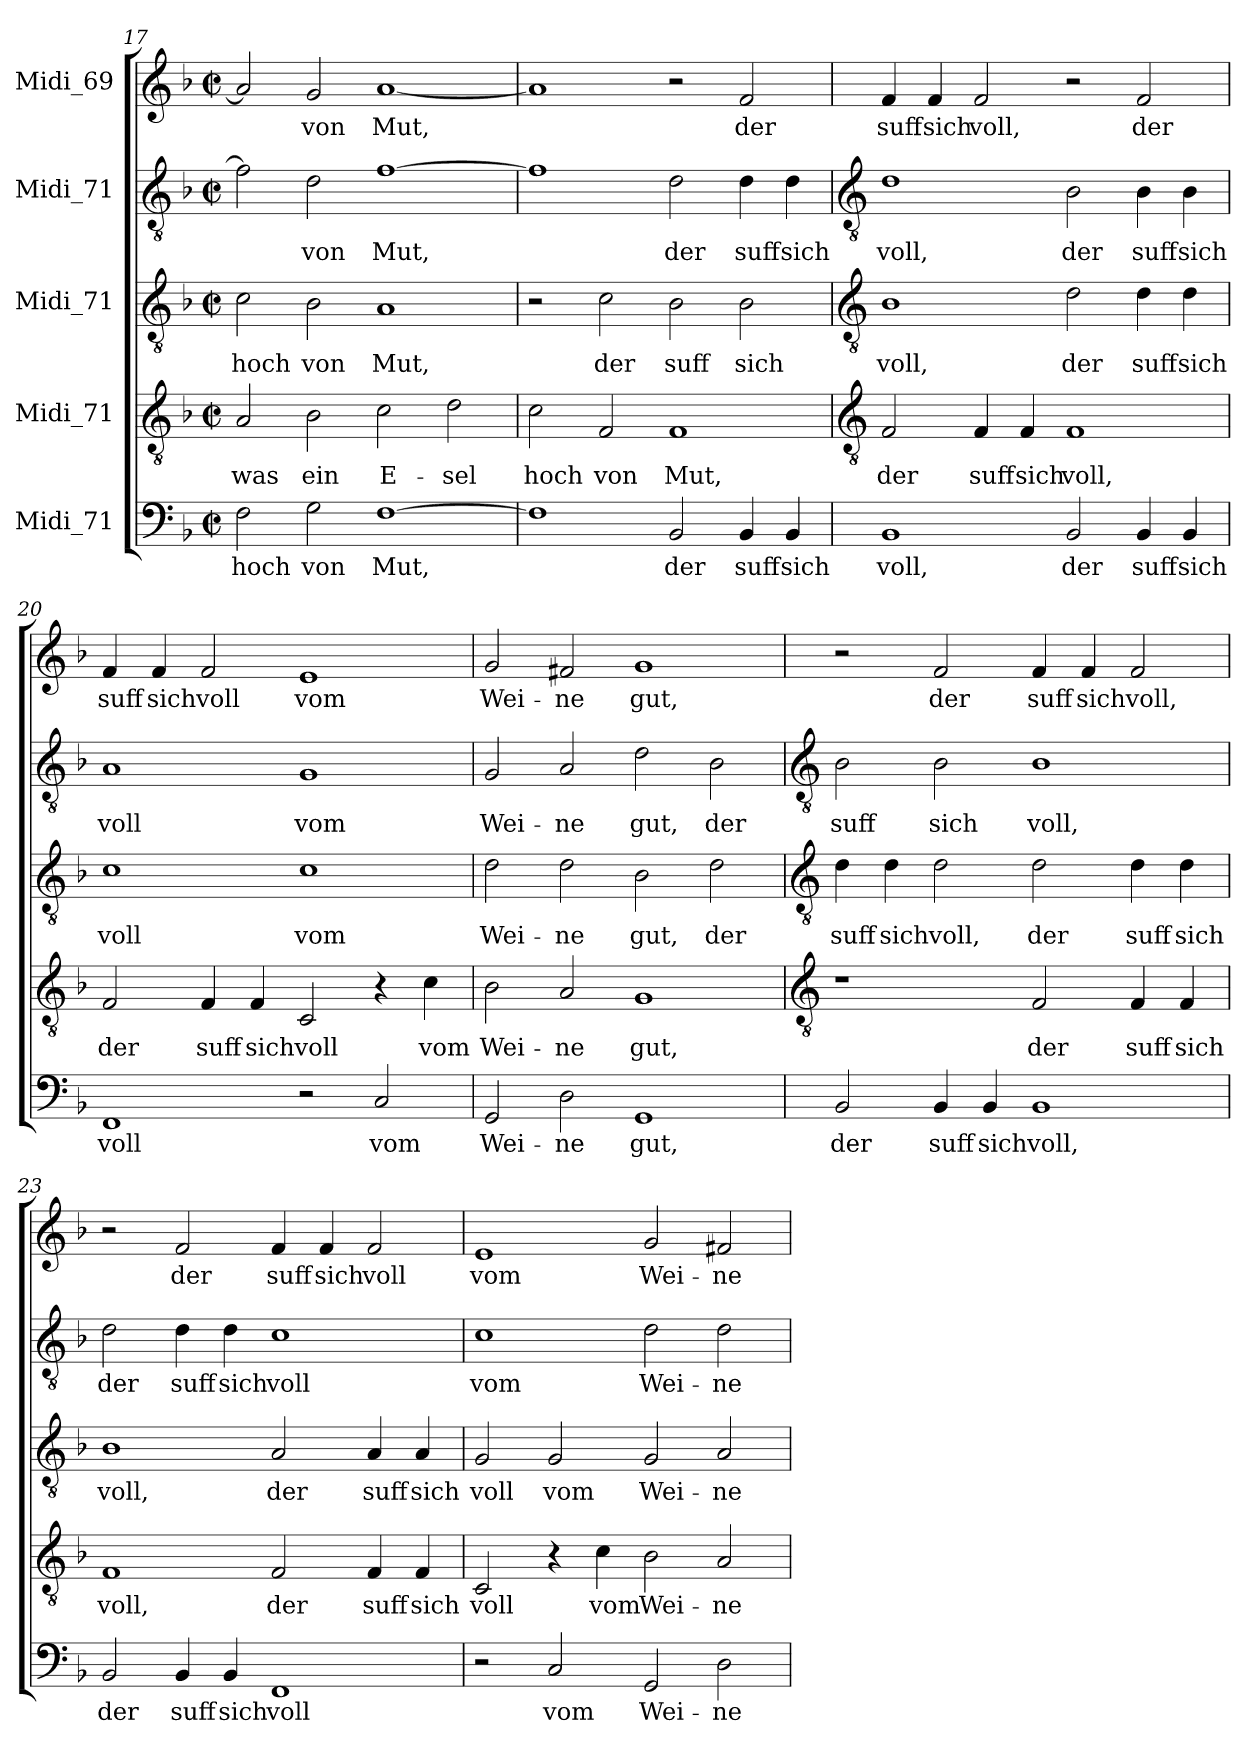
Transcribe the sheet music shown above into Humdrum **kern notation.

**kern	**text	**kern	**text	**kern	**text	**kern	**text	**kern	**text
*part5	*part5	*part4	*part4	*part3	*part3	*part2	*part2	*part1	*part1
*staff5	*staff5	*staff4	*staff4	*staff3	*staff3	*staff2	*staff2	*staff1	*staff1
*I"Midi_71	*	*I"Midi_71	*	*I"Midi_71	*	*I"Midi_71	*	*I"Midi_69	*
*clefF4	*	*clefGv2	*	*clefGv2	*	*clefGv2	*	*clefG2	*
*k[b-]	*	*k[b-]	*	*k[b-]	*	*k[b-]	*	*k[b-]	*
*F:	*	*F:	*	*F:	*	*F:	*	*F:	*
*M4/2	*	*M4/2	*	*M4/2	*	*M4/2	*	*M4/2	*
*met(c|)	*	*met(c|)	*	*met(c|)	*	*met(c|)	*	*met(c|)	*
=17	=17	=17	=17	=17	=17	=17	=17	=17	=17
!	!LO:LY:b	!	!LO:LY:b	!	!LO:LY:b	!	!	!	!
2F	hoch	2A	was	2c	hoch	2f]	.	2a]	.
!	!LO:LY:b	!	!LO:LY:b	!	!LO:LY:b	!	!LO:LY:b	!	!LO:LY:b
2G	von	2B-	ein	2B-	von	2d	von	2g	von
!	!LO:LY:b	!	!LO:LY:b	!	!LO:LY:b	!	!LO:LY:b	!	!LO:LY:b
[1F	Mut,	2c	E-	1A	Mut,	[1f	Mut,	[1a	Mut,
!	!	!	!LO:LY:b	!	!	!	!	!	!
.	.	2d	-sel	.	.	.	.	.	.
=18	=18	=18	=18	=18	=18	=18	=18	=18	=18
!	!	!	!LO:LY:b	!	!	!	!	!	!
1F]	.	2c	hoch	2r	.	1f]	.	1a]	.
!	!	!	!LO:LY:b	!	!LO:LY:b	!	!	!	!
.	.	2F	von	2c	der	.	.	.	.
!	!LO:LY:b	!	!LO:LY:b	!	!LO:LY:b	!	!LO:LY:b	!	!
2BB-	der	1F	Mut,	2B-	suff	2d	der	2r	.
!	!LO:LY:b	!	!	!	!LO:LY:b	!	!LO:LY:b	!	!LO:LY:b
4BB-	suff	.	.	2B-	sich	4d	suff	2f	der
!	!LO:LY:b	!	!	!	!	!	!LO:LY:b	!	!
4BB-	sich	.	.	.	.	4d	sich	.	.
!!LO:LB:g=z
=19	=19	=19	=19	=19	=19	=19	=19	=19	=19
*	*	*clefGv2	*	*clefGv2	*	*clefGv2	*	*	*
!	!LO:LY:b	!	!LO:LY:b	!	!LO:LY:b	!	!LO:LY:b	!	!LO:LY:b
1BB-	voll,	2F	der	1B-	voll,	1d	voll,	4f	suff
!	!	!	!	!	!	!	!	!	!LO:LY:b
.	.	.	.	.	.	.	.	4f	sich
!	!	!	!LO:LY:b	!	!	!	!	!	!LO:LY:b
.	.	4F	suff	.	.	.	.	2f	voll,
!	!	!	!LO:LY:b	!	!	!	!	!	!
.	.	4F	sich	.	.	.	.	.	.
!	!LO:LY:b	!	!LO:LY:b	!	!LO:LY:b	!	!LO:LY:b	!	!
2BB-	der	1F	voll,	2d	der	2B-	der	2r	.
!	!LO:LY:b	!	!	!	!LO:LY:b	!	!LO:LY:b	!	!LO:LY:b
4BB-	suff	.	.	4d	suff	4B-	suff	2f	der
!	!LO:LY:b	!	!	!	!LO:LY:b	!	!LO:LY:b	!	!
4BB-	sich	.	.	4d	sich	4B-	sich	.	.
=20	=20	=20	=20	=20	=20	=20	=20	=20	=20
!	!LO:LY:b	!	!LO:LY:b	!	!LO:LY:b	!	!LO:LY:b	!	!LO:LY:b
1FF	voll	2F	der	1c	voll	1A	voll	4f	suff
!	!	!	!	!	!	!	!	!	!LO:LY:b
.	.	.	.	.	.	.	.	4f	sich
!	!	!	!LO:LY:b	!	!	!	!	!	!LO:LY:b
.	.	4F	suff	.	.	.	.	2f	voll
!	!	!	!LO:LY:b	!	!	!	!	!	!
.	.	4F	sich	.	.	.	.	.	.
!	!	!	!LO:LY:b	!	!LO:LY:b	!	!LO:LY:b	!	!LO:LY:b
2r	.	2C	voll	1c	vom	1G	vom	1e	vom
!	!LO:LY:b	!	!	!	!	!	!	!	!
2C	vom	4r	.	.	.	.	.	.	.
!	!	!	!LO:LY:b	!	!	!	!	!	!
.	.	4c	vom	.	.	.	.	.	.
=21	=21	=21	=21	=21	=21	=21	=21	=21	=21
!	!LO:LY:b	!	!LO:LY:b	!	!LO:LY:b	!	!LO:LY:b	!	!LO:LY:b
2GG	Wei-	2B-	Wei-	2d	Wei-	2G	Wei-	2g	Wei-
!	!LO:LY:b	!	!LO:LY:b	!	!LO:LY:b	!	!LO:LY:b	!	!LO:LY:b
2D	-ne	2A	-ne	2d	-ne	2A	-ne	2f#X	-ne
!	!LO:LY:b	!	!LO:LY:b	!	!LO:LY:b	!	!LO:LY:b	!	!LO:LY:b
1GG	gut,	1G	gut,	2B-	gut,	2d	gut,	1g	gut,
!	!	!	!	!	!LO:LY:b	!	!LO:LY:b	!	!
.	.	.	.	2d	der	2B-	der	.	.
!!LO:LB:g=z
=22	=22	=22	=22	=22	=22	=22	=22	=22	=22
*	*	*clefGv2	*	*clefGv2	*	*clefGv2	*	*	*
!	!LO:LY:b	!	!	!	!LO:LY:b	!	!LO:LY:b	!	!
2BB-	der	1r	.	4d	suff	2B-	suff	2r	.
!	!	!	!	!	!LO:LY:b	!	!	!	!
.	.	.	.	4d	sich	.	.	.	.
!	!LO:LY:b	!	!	!	!LO:LY:b	!	!LO:LY:b	!	!LO:LY:b
4BB-	suff	.	.	2d	voll,	2B-	sich	2f	der
!	!LO:LY:b	!	!	!	!	!	!	!	!
4BB-	sich	.	.	.	.	.	.	.	.
!	!LO:LY:b	!	!LO:LY:b	!	!LO:LY:b	!	!LO:LY:b	!	!LO:LY:b
1BB-	voll,	2F	der	2d	der	1B-	voll,	4f	suff
!	!	!	!	!	!	!	!	!	!LO:LY:b
.	.	.	.	.	.	.	.	4f	sich
!	!	!	!LO:LY:b	!	!LO:LY:b	!	!	!	!LO:LY:b
.	.	4F	suff	4d	suff	.	.	2f	voll,
!	!	!	!LO:LY:b	!	!LO:LY:b	!	!	!	!
.	.	4F	sich	4d	sich	.	.	.	.
=23	=23	=23	=23	=23	=23	=23	=23	=23	=23
!	!LO:LY:b	!	!LO:LY:b	!	!LO:LY:b	!	!LO:LY:b	!	!
2BB-	der	1F	voll,	1B-	voll,	2d	der	2r	.
!	!LO:LY:b	!	!	!	!	!	!LO:LY:b	!	!LO:LY:b
4BB-	suff	.	.	.	.	4d	suff	2f	der
!	!LO:LY:b	!	!	!	!	!	!LO:LY:b	!	!
4BB-	sich	.	.	.	.	4d	sich	.	.
!	!LO:LY:b	!	!LO:LY:b	!	!LO:LY:b	!	!LO:LY:b	!	!LO:LY:b
1FF	voll	2F	der	2A	der	1c	voll	4f	suff
!	!	!	!	!	!	!	!	!	!LO:LY:b
.	.	.	.	.	.	.	.	4f	sich
!	!	!	!LO:LY:b	!	!LO:LY:b	!	!	!	!LO:LY:b
.	.	4F	suff	4A	suff	.	.	2f	voll
!	!	!	!LO:LY:b	!	!LO:LY:b	!	!	!	!
.	.	4F	sich	4A	sich	.	.	.	.
=24	=24	=24	=24	=24	=24	=24	=24	=24	=24
!	!	!	!LO:LY:b	!	!LO:LY:b	!	!LO:LY:b	!	!LO:LY:b
2r	.	2C	voll	2G	voll	1c	vom	1e	vom
!	!LO:LY:b	!	!	!	!LO:LY:b	!	!	!	!
2C	vom	4r	.	2G	vom	.	.	.	.
!	!	!	!LO:LY:b	!	!	!	!	!	!
.	.	4c	vom	.	.	.	.	.	.
!	!LO:LY:b	!	!LO:LY:b	!	!LO:LY:b	!	!LO:LY:b	!	!LO:LY:b
2GG	Wei-	2B-	Wei-	2G	Wei-	2d	Wei-	2g	Wei-
!	!LO:LY:b	!	!LO:LY:b	!	!LO:LY:b	!	!LO:LY:b	!	!LO:LY:b
2D	-ne	2A	-ne	2A	-ne	2d	-ne	2f#X	-ne
=	=	=	=	=	=	=	=	=	=
*-	*-	*-	*-	*-	*-	*-	*-	*-	*-
